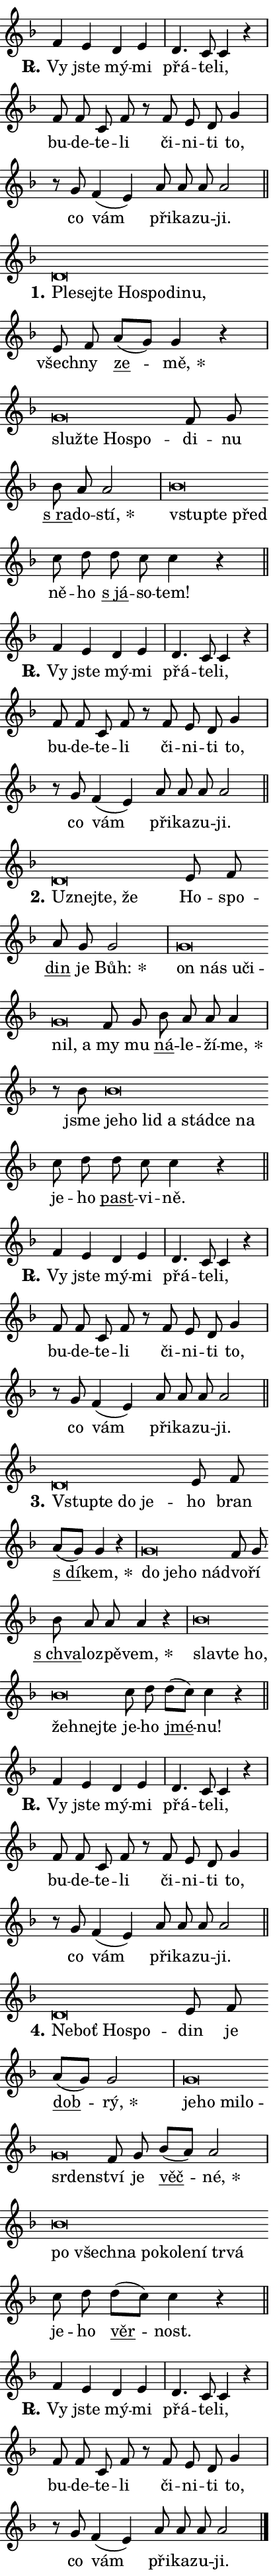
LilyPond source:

\version "2.24.0"
\header { tagline = "" }
\paper {
  indent = 0\cm
  top-margin = 0\cm
  right-margin = 0.13\cm % to fit lyric hyphens
  bottom-margin = 0\cm
  left-margin = 0\cm
  paper-width = 7\cm
  page-breaking = #ly:one-page-breaking
  system-system-spacing.basic-distance = #11
  score-system-spacing.basic-distance = #11
  ragged-last = ##f
}


%% Author: Thomas Morley
%% https://lists.gnu.org/archive/html/lilypond-user/2020-05/msg00002.html
#(define (line-position grob)
"Returns position of @var[grob} in current system:
   @code{'start}, if at first time-step
   @code{'end}, if at last time-step
   @code{'middle} otherwise
"
  (let* ((col (ly:item-get-column grob))
         (ln (ly:grob-object col 'left-neighbor))
         (rn (ly:grob-object col 'right-neighbor))
         (col-to-check-left (if (ly:grob? ln) ln col))
         (col-to-check-right (if (ly:grob? rn) rn col))
         (break-dir-left
           (and
             (ly:grob-property col-to-check-left 'non-musical #f)
             (ly:item-break-dir col-to-check-left)))
         (break-dir-right
           (and
             (ly:grob-property col-to-check-right 'non-musical #f)
             (ly:item-break-dir col-to-check-right))))
        (cond ((eqv? 1 break-dir-left) 'start)
              ((eqv? -1 break-dir-right) 'end)
              (else 'middle))))

#(define (tranparent-at-line-position vctor)
  (lambda (grob)
  "Relying on @code{line-position} select the relevant enry from @var{vctor}.
Used to determine transparency,"
    (case (line-position grob)
      ((end) (not (vector-ref vctor 0)))
      ((middle) (not (vector-ref vctor 1)))
      ((start) (not (vector-ref vctor 2))))))

noteHeadBreakVisibility =
#(define-music-function (break-visibility)(vector?)
"Makes @code{NoteHead}s transparent relying on @var{break-visibility}"
#{
  \override NoteHead.transparent =
    #(tranparent-at-line-position break-visibility)
#})

#(define delete-ledgers-for-transparent-note-heads
  (lambda (grob)
    "Reads whether a @code{NoteHead} is transparent.
If so this @code{NoteHead} is removed from @code{'note-heads} from
@var{grob}, which is supposed to be @code{LedgerLineSpanner}.
As a result ledgers are not printed for this @code{NoteHead}"
    (let* ((nhds-array (ly:grob-object grob 'note-heads))
           (nhds-list
             (if (ly:grob-array? nhds-array)
                 (ly:grob-array->list nhds-array)
                 '()))
           ;; Relies on the transparent-property being done before
           ;; Staff.LedgerLineSpanner.after-line-breaking is executed.
           ;; This is fragile ...
           (to-keep
             (remove
               (lambda (nhd)
                 (ly:grob-property nhd 'transparent #f))
               nhds-list)))
      ;; TODO find a better method to iterate over grob-arrays, similiar
      ;; to filter/remove etc for lists
      ;; For now rebuilt from scratch
      (set! (ly:grob-object grob 'note-heads)  '())
      (for-each
        (lambda (nhd)
          (ly:pointer-group-interface::add-grob grob 'note-heads nhd))
        to-keep))))

squashNotes = {
  \override NoteHead.X-extent = #'(-0.2 . 0.2)
  \override NoteHead.Y-extent = #'(-0.75 . 0)
  \override NoteHead.stencil =
    #(lambda (grob)
       (let ((pos (ly:grob-property grob 'staff-position)))
         (begin
           (if (< pos -7) (display "ERROR: Lower brevis then expected\n") (display ""))
           (if (<= pos -6) ly:text-interface::print ly:note-head::print))))
}
unSquashNotes = {
  \revert NoteHead.X-extent
  \revert NoteHead.Y-extent
  \revert NoteHead.stencil
}

hideNotes = \noteHeadBreakVisibility #begin-of-line-visible
unHideNotes = \noteHeadBreakVisibility #all-visible

% work-around for resetting accidentals
% https://lilypond.org/doc/v2.23/Documentation/notation/displaying-rhythms#unmetered-music
cadenzaMeasure = {
  \cadenzaOff
  \partial 1024 s1024
  \cadenzaOn
}

#(define-markup-command (accent layout props text) (markup?)
  "Underline accented syllable"
  (interpret-markup layout props
    #{\markup \override #'(offset . 4.3) \underline { #text }#}))

responsum = \markup \concat {
  "R" \hspace #-1.05 \path #0.1 #'((moveto 0 0.07) (lineto 0.9 0.8)) \hspace #0.05 "."
}

spaceSize = #0.6828661417322834 % exact space size for TeX Gyre Schola

\layout {
  \context {
    \Staff
    \remove "Time_signature_engraver"
    \override LedgerLineSpanner.after-line-breaking = #delete-ledgers-for-transparent-note-heads
  }
  \context {
    \Lyrics {
      \override LyricSpace.minimum-distance = \spaceSize
      \override LyricText.font-name = #"TeX Gyre Schola"
      \override LyricText.font-size = 1
      \override StanzaNumber.font-name = #"TeX Gyre Schola Bold"
      \override StanzaNumber.font-size = 1
    }
  }
  \context {
    \Score 
    \override NoteHead.text =
      #(lambda (grob) 
        (let ((pos (ly:grob-property grob 'staff-position)))
          #{\markup {
            \combine
              \halign #-0.55 \raise #(if (= pos -6) 0 0.5) \override #'(thickness . 2) \draw-line #'(3.2 . 0)
              \musicglyph "noteheads.sM1"
          }#}))
  }
}

% magnetic-lyrics.ily
%
%   written by
%     Jean Abou Samra <jean@abou-samra.fr>
%     Werner Lemberg <wl@gnu.org>
%
%   adapted by
%     Jiri Hon <jiri.hon@gmail.com>
%
% Version 2022-Apr-15

% https://www.mail-archive.com/lilypond-user@gnu.org/msg149350.html

#(define (Left_hyphen_pointer_engraver context)
   "Collect syllable-hyphen-syllable occurrences in lyrics and store
them in properties.  This engraver only looks to the left.  For
example, if the lyrics input is @code{foo -- bar}, it does the
following.

@itemize @bullet
@item
Set the @code{text} property of the @code{LyricHyphen} grob between
@q{foo} and @q{bar} to @code{foo}.

@item
Set the @code{left-hyphen} property of the @code{LyricText} grob with
text @q{foo} to the @code{LyricHyphen} grob between @q{foo} and
@q{bar}.
@end itemize

Use this auxiliary engraver in combination with the
@code{lyric-@/text::@/apply-@/magnetic-@/offset!} hook."
   (let ((hyphen #f)
         (text #f))
     (make-engraver
      (acknowledgers
       ((lyric-syllable-interface engraver grob source-engraver)
        (set! text grob)))
      (end-acknowledgers
       ((lyric-hyphen-interface engraver grob source-engraver)
        ;(when (not (grob::has-interface grob 'lyric-space-interface))
          (set! hyphen grob)));)
      ((stop-translation-timestep engraver)
       (when (and text hyphen)
         (ly:grob-set-object! text 'left-hyphen hyphen))
       (set! text #f)
       (set! hyphen #f)))))

#(define (lyric-text::apply-magnetic-offset! grob)
   "If the space between two syllables is less than the value in
property @code{LyricText@/.details@/.squash-threshold}, move the right
syllable to the left so that it gets concatenated with the left
syllable.

Use this function as a hook for
@code{LyricText@/.after-@/line-@/breaking} if the
@code{Left_@/hyphen_@/pointer_@/engraver} is active."
   (let ((hyphen (ly:grob-object grob 'left-hyphen #f)))
     (when hyphen
       (let ((left-text (ly:spanner-bound hyphen LEFT)))
         (when (grob::has-interface left-text 'lyric-syllable-interface)
           (let* ((common (ly:grob-common-refpoint grob left-text X))
                  (this-x-ext (ly:grob-extent grob common X))
                  (left-x-ext
                   (begin
                     ;; Trigger magnetism for left-text.
                     (ly:grob-property left-text 'after-line-breaking)
                     (ly:grob-extent left-text common X)))
                  ;; `delta` is the gap width between two syllables.
                  (delta (- (interval-start this-x-ext)
                            (interval-end left-x-ext)))
                  (details (ly:grob-property grob 'details))
                  (threshold (assoc-get 'squash-threshold details 0.2)))
             (when (< delta threshold)
               (let* (;; We have to manipulate the input text so that
                      ;; ligatures crossing syllable boundaries are not
                      ;; disabled.  For languages based on the Latin
                      ;; script this is essentially a beautification.
                      ;; However, for non-Western scripts it can be a
                      ;; necessity.
                      (lt (ly:grob-property left-text 'text))
                      (rt (ly:grob-property grob 'text))
                      (is-space (grob::has-interface hyphen 'lyric-space-interface))
                      (space (if is-space " " ""))
                      (extra-delta (if is-space spaceSize 0))
                      ;; Append new syllable.
                      (ltrt-space (if (and (string? lt) (string? rt))
                                (string-append lt space rt)
                                (make-concat-markup (list lt space rt))))
                      ;; Right-align `ltrt` to the right side.
                      (ltrt-space-markup (grob-interpret-markup
                               grob
                               (make-translate-markup
                                (cons (interval-length this-x-ext) 0)
                                (make-right-align-markup ltrt-space)))))
                 (begin
                   ;; Don't print `left-text`.
                   (ly:grob-set-property! left-text 'stencil #f)
                   ;; Set text and stencil (which holds all collected
                   ;; syllables so far) and shift it to the left.
                   (ly:grob-set-property! grob 'text ltrt-space)
                   (ly:grob-set-property! grob 'stencil ltrt-space-markup)
                   (ly:grob-translate-axis! grob (- (- delta extra-delta)) X))))))))))


#(define (lyric-hyphen::displace-bounds-first grob)
   ;; Make very sure this callback isn't triggered too early.
   (let ((left (ly:spanner-bound grob LEFT))
         (right (ly:spanner-bound grob RIGHT)))
     (ly:grob-property left 'after-line-breaking)
     (ly:grob-property right 'after-line-breaking)
     (ly:lyric-hyphen::print grob)))

squashThreshold = #0.4

\layout {
  \context {
    \Lyrics
    \consists #Left_hyphen_pointer_engraver
    \override LyricText.after-line-breaking =
      #lyric-text::apply-magnetic-offset!
    \override LyricHyphen.stencil = #lyric-hyphen::displace-bounds-first
    \override LyricText.details.squash-threshold = \squashThreshold
    \override LyricHyphen.minimum-distance = 0
    \override LyricHyphen.minimum-length = \squashThreshold
  }
}

squashText = \override LyricText.details.squash-threshold = 9999
unSquashText = \override LyricText.details.squash-threshold = \squashThreshold

leftText = \override LyricText.self-alignment-X = #LEFT
unLeftText = \revert LyricText.self-alignment-X

starOffset = #(lambda (grob) 
                (let ((x_offset (ly:self-alignment-interface::aligned-on-x-parent grob)))
                  (if (= x_offset 0) 0 (+ x_offset 1.2))))

star = #(define-music-function (syllable)(string?)
"Append star separator at the end of a syllable"
#{
  \once \override LyricText.X-offset = #starOffset
  \lyricmode { \markup {
    #syllable
    \override #'((font-name . "TeX Gyre Schola Bold")) \hspace #0.2 \lower #0.65 \larger "*"
  } }
#})

starAccent = #(define-music-function (syllable)(string?)
"Append star separator at the end of a syllable and make accent"
#{
  \once \override LyricText.X-offset = #starOffset
  \lyricmode { \markup {
    \accent #syllable
    \override #'((font-name . "TeX Gyre Schola Bold")) \hspace #0.2 \lower #0.65 \larger "*"
  } }
#})

breath = #(define-music-function (syllable)(string?)
"Append breathing indicator at the end of a syllable"
#{
  \lyricmode { \markup { #syllable "+" } }
#})

optionalBreath = #(define-music-function (syllable)(string?)
"Append optional breathing indicator at the end of a syllable"
#{
  \lyricmode { \markup { #syllable "(+)" } }
#})


\score {
    <<
        \new Voice = "melody" { \cadenzaOn \key f \major \relative { f'4 e d e \cadenzaMeasure \bar "|" d4. c8 c4 r \cadenzaMeasure \bar "|" f8 f c f \bar "" r f e d g4 \cadenzaMeasure \bar "|" r8 g f4( e) \bar "" a8 a a a2 \cadenzaMeasure \bar "||" \break } }
        \new Lyrics \lyricsto "melody" { \lyricmode { \set stanza = \responsum
Vy jste mý -- mi přá -- te -- li, bu -- de -- te -- li či -- ni -- ti to, co vám při -- ka -- zu -- ji. } }
    >>
    \layout {}
}

\score {
    <<
        \new Voice = "melody" { \cadenzaOn \key f \major \relative { \squashNotes d'\breve*1/16 \hideNotes \breve*1/16 \bar "" \breve*1/16 \bar "" \breve*1/16 \bar "" \breve*1/16 \bar "" \breve*1/16 \breve*1/16 \bar "" \unHideNotes \unSquashNotes e8 f \bar "" a[( g)] g4 r \cadenzaMeasure \bar "|" \squashNotes g\breve*1/16 \hideNotes \breve*1/16 \bar "" \breve*1/16 \breve*1/16 \bar "" \unHideNotes \unSquashNotes f8 g \bar "" bes a a2 \cadenzaMeasure \bar "|" \squashNotes bes\breve*1/16 \hideNotes \breve*1/16 \breve*1/16 \bar "" \unHideNotes \unSquashNotes c8 d \bar "" d c c4 r \cadenzaMeasure \bar "||" \break } }
        \new Lyrics \lyricsto "melody" { \lyricmode { \set stanza = "1."
\leftText Ple -- \squashText sej -- te Ho -- spo -- di -- nu, \unLeftText \unSquashText všech -- ny \markup \accent ze -- \star mě, \leftText služ -- \squashText te Ho -- spo -- \unLeftText \unSquashText di -- nu \markup \accent "s ra" -- do -- \star stí, \leftText vstup -- \squashText te před \unLeftText \unSquashText ně -- ho \markup \accent "s já" -- so -- tem! } }
    >>
    \layout {}
}

\score {
    <<
        \new Voice = "melody" { \cadenzaOn \key f \major \relative { f'4 e d e \cadenzaMeasure \bar "|" d4. c8 c4 r \cadenzaMeasure \bar "|" f8 f c f \bar "" r f e d g4 \cadenzaMeasure \bar "|" r8 g f4( e) \bar "" a8 a a a2 \cadenzaMeasure \bar "||" \break } }
        \new Lyrics \lyricsto "melody" { \lyricmode { \set stanza = \responsum
Vy jste mý -- mi přá -- te -- li, bu -- de -- te -- li či -- ni -- ti to, co vám při -- ka -- zu -- ji. } }
    >>
    \layout {}
}

\score {
    <<
        \new Voice = "melody" { \cadenzaOn \key f \major \relative { \squashNotes d'\breve*1/16 \hideNotes \breve*1/16 \bar "" \breve*1/16 \breve*1/16 \bar "" \unHideNotes \unSquashNotes e8 f \bar "" a g g2 \cadenzaMeasure \bar "|" \squashNotes g\breve*1/16 \hideNotes \breve*1/16 \bar "" \breve*1/16 \bar "" \breve*1/16 \bar "" \breve*1/16 \breve*1/16 \bar "" \unHideNotes \unSquashNotes f8 g \bar "" bes a a a4 \cadenzaMeasure \bar "|" r8 bes \squashNotes bes\breve*1/16 \hideNotes \breve*1/16 \bar "" \breve*1/16 \bar "" \breve*1/16 \bar "" \breve*1/16 \bar "" \breve*1/16 \breve*1/16 \bar "" \unHideNotes \unSquashNotes c8 d \bar "" d c c4 r \cadenzaMeasure \bar "||" \break } }
        \new Lyrics \lyricsto "melody" { \lyricmode { \set stanza = "2."
\leftText U -- \squashText znej -- te, že \unLeftText \unSquashText Ho -- spo -- \markup \accent din je \star Bůh: \leftText on \squashText nás u -- či -- nil, a \unLeftText \unSquashText my mu \markup \accent ná -- le -- ží -- \star me, jsme \leftText je -- \squashText ho lid a stád -- ce na \unLeftText \unSquashText je -- ho \markup \accent past -- vi -- ně. } }
    >>
    \layout {}
}

\score {
    <<
        \new Voice = "melody" { \cadenzaOn \key f \major \relative { f'4 e d e \cadenzaMeasure \bar "|" d4. c8 c4 r \cadenzaMeasure \bar "|" f8 f c f \bar "" r f e d g4 \cadenzaMeasure \bar "|" r8 g f4( e) \bar "" a8 a a a2 \cadenzaMeasure \bar "||" \break } }
        \new Lyrics \lyricsto "melody" { \lyricmode { \set stanza = \responsum
Vy jste mý -- mi přá -- te -- li, bu -- de -- te -- li či -- ni -- ti to, co vám při -- ka -- zu -- ji. } }
    >>
    \layout {}
}

\score {
    <<
        \new Voice = "melody" { \cadenzaOn \key f \major \relative { \squashNotes d'\breve*1/16 \hideNotes \breve*1/16 \bar "" \breve*1/16 \breve*1/16 \bar "" \unHideNotes \unSquashNotes e8 f \bar "" a[( g)] g4 r \cadenzaMeasure \bar "|" \squashNotes g\breve*1/16 \hideNotes \breve*1/16 \bar "" \breve*1/16 \breve*1/16 \bar "" \unHideNotes \unSquashNotes f8 g \bar "" bes a a a4 r \cadenzaMeasure \bar "|" \squashNotes bes\breve*1/16 \hideNotes \breve*1/16 \bar "" \breve*1/16 \bar "" \breve*1/16 \bar "" \breve*1/16 \breve*1/16 \bar "" \unHideNotes \unSquashNotes c8 d \bar "" d[( c)] c4 r \cadenzaMeasure \bar "||" \break } }
        \new Lyrics \lyricsto "melody" { \lyricmode { \set stanza = "3."
\leftText Vstup -- \squashText te do je -- \unLeftText \unSquashText ho bran \markup \accent "s dí" -- \star kem, \leftText do \squashText je -- ho ná -- \unLeftText \unSquashText dvo -- ří \markup \accent "s chva" -- lo -- zpě -- \star vem, \leftText sla -- \squashText vte ho, žeh -- nej -- te \unLeftText \unSquashText je -- ho \markup \accent jmé -- nu! } }
    >>
    \layout {}
}

\score {
    <<
        \new Voice = "melody" { \cadenzaOn \key f \major \relative { f'4 e d e \cadenzaMeasure \bar "|" d4. c8 c4 r \cadenzaMeasure \bar "|" f8 f c f \bar "" r f e d g4 \cadenzaMeasure \bar "|" r8 g f4( e) \bar "" a8 a a a2 \cadenzaMeasure \bar "||" \break } }
        \new Lyrics \lyricsto "melody" { \lyricmode { \set stanza = \responsum
Vy jste mý -- mi přá -- te -- li, bu -- de -- te -- li či -- ni -- ti to, co vám při -- ka -- zu -- ji. } }
    >>
    \layout {}
}

\score {
    <<
        \new Voice = "melody" { \cadenzaOn \key f \major \relative { \squashNotes d'\breve*1/16 \hideNotes \breve*1/16 \bar "" \breve*1/16 \breve*1/16 \bar "" \unHideNotes \unSquashNotes e8 f \bar "" a[( g)] g2 \cadenzaMeasure \bar "|" \squashNotes g\breve*1/16 \hideNotes \breve*1/16 \bar "" \breve*1/16 \bar "" \breve*1/16 \bar "" \breve*1/16 \breve*1/16 \bar "" \unHideNotes \unSquashNotes f8 g \bar "" bes[( a)] a2 \cadenzaMeasure \bar "|" \squashNotes bes\breve*1/16 \hideNotes \breve*1/16 \bar "" \breve*1/16 \bar "" \breve*1/16 \bar "" \breve*1/16 \bar "" \breve*1/16 \bar "" \breve*1/16 \bar "" \breve*1/16 \breve*1/16 \bar "" \unHideNotes \unSquashNotes c8 d \bar "" d[( c)] c4 r \cadenzaMeasure \bar "||" \break } }
        \new Lyrics \lyricsto "melody" { \lyricmode { \set stanza = "4."
\leftText Ne -- \squashText boť Ho -- spo -- \unLeftText \unSquashText din je \markup \accent dob -- \star rý, \leftText je -- \squashText ho mi -- lo -- sr -- den -- \unLeftText \unSquashText ství je \markup \accent věč -- \star né, \leftText po \squashText všech -- na po -- ko -- le -- ní tr -- vá \unLeftText \unSquashText je -- ho \markup \accent věr -- nost. } }
    >>
    \layout {}
}

\score {
    <<
        \new Voice = "melody" { \cadenzaOn \key f \major \relative { f'4 e d e \cadenzaMeasure \bar "|" d4. c8 c4 r \cadenzaMeasure \bar "|" f8 f c f \bar "" r f e d g4 \cadenzaMeasure \bar "|" r8 g f4( e) \bar "" a8 a a a2 \cadenzaMeasure \bar "||" \break } \bar "|." }
        \new Lyrics \lyricsto "melody" { \lyricmode { \set stanza = \responsum
Vy jste mý -- mi přá -- te -- li, bu -- de -- te -- li či -- ni -- ti to, co vám při -- ka -- zu -- ji. } }
    >>
    \layout {}
}
